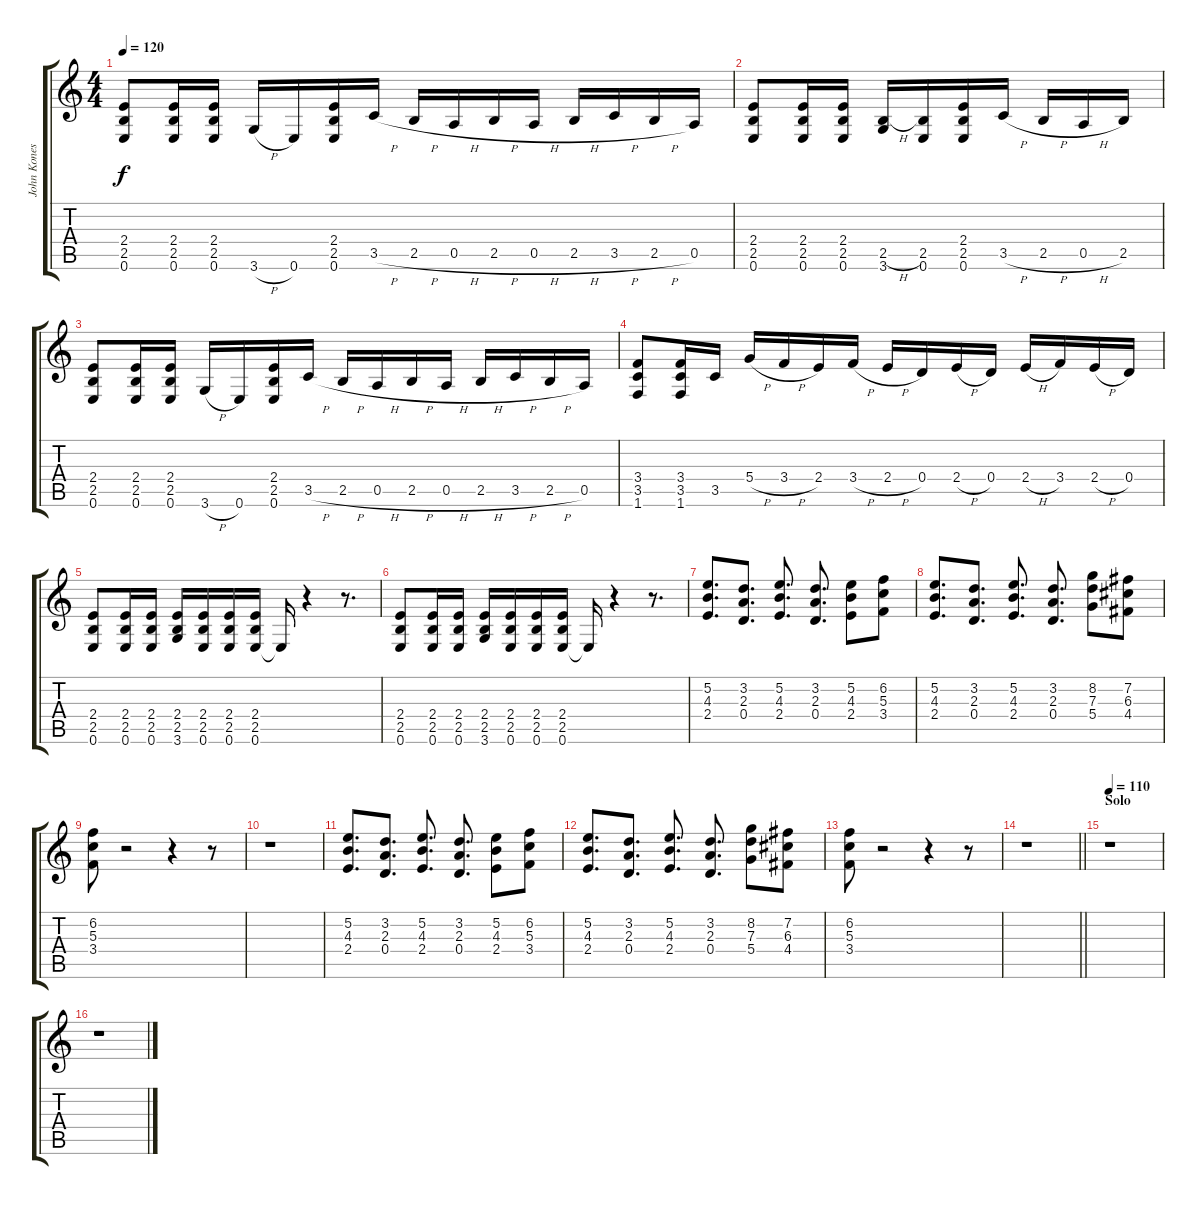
\track ("John Konesky" "John Kones") {solo instrument overdrivenguitar}
\staff {score tabs}
\tuning (E4 B3 G3 D3 A2 E2) {hide}
\ts (4 4)
\tempo 120
\clef g2
\ks c
(2.4 2.5 0.6).8{dy f} (2.4 2.5 0.6).16 (2.4 2.5 0.6).16 3.6{h}.16 0.6.16 (2.4 2.5 0.6).16 3.5{h}.16 2.5{h}.16 0.5{h}.16 2.5{h}.16 0.5{h}.16 2.5{h}.16 3.5{h}.16 2.5{h}.16 0.5.16 |
(2.4 2.5 0.6).8 (2.4 2.5 0.6).16 (2.4 2.5 0.6).16 (2.5{h} 3.6).16 (2.5 0.6).16 (2.4 2.5 0.6).16 3.5{h}.16 2.5{h}.16 0.5{h}.16 2.5.16 |
(2.4 2.5 0.6).8 (2.4 2.5 0.6).16 (2.4 2.5 0.6).16 3.6{h}.16 0.6.16 (2.4 2.5 0.6).16 3.5{h}.16 2.5{h}.16 0.5{h}.16 2.5{h}.16 0.5{h}.16 2.5{h}.16 3.5{h}.16 2.5{h}.16 0.5.16 |
(3.4 3.5 1.6).8 (3.4 3.5 1.6).16 3.5.16 5.4{h}.16 3.4{h}.16 2.4.16 3.4{h}.16 2.4{h}.16 0.4.16 2.4{h}.16 0.4.16 2.4{h}.16 3.4.16 2.4{h}.16 0.4.16 |
(2.4 2.5 0.6).8 (2.4 2.5 0.6).16 (2.4 2.5 0.6).16 (2.4 2.5 3.6).16 (2.4 2.5 0.6).16 (2.4 2.5 0.6).16 (2.4 2.5 0.6).16 0.6{t}.16 r.4 r.8{d} |
(2.4 2.5 0.6).8 (2.4 2.5 0.6).16 (2.4 2.5 0.6).16 (2.4 2.5 3.6).16 (2.4 2.5 0.6).16 (2.4 2.5 0.6).16 (2.4 2.5 0.6).16 0.6{t}.16 r.4 r.8{d} |
(5.2 4.3 2.4).8{d} (3.2 2.3 0.4).8{d} (5.2 4.3 2.4).8{d} (3.2 2.3 0.4).8{d} (5.2 4.3 2.4).8 (6.2 5.3 3.4).8 |
(5.2 4.3 2.4).8{d} (3.2 2.3 0.4).8{d} (5.2 4.3 2.4).8{d} (3.2 2.3 0.4).8{d} (8.2 7.3 5.4).8 (7.2 6.3 4.4).8 |
(6.2 5.3 3.4).8 r.2 r.4 r.8 |
r.1 |
(5.2 4.3 2.4).8{d} (3.2 2.3 0.4).8{d} (5.2 4.3 2.4).8{d} (3.2 2.3 0.4).8{d} (5.2 4.3 2.4).8 (6.2 5.3 3.4).8 |
(5.2 4.3 2.4).8{d} (3.2 2.3 0.4).8{d} (5.2 4.3 2.4).8{d} (3.2 2.3 0.4).8{d} (8.2 7.3 5.4).8 (7.2 6.3 4.4).8 |
(6.2 5.3 3.4).8 r.2 r.4 r.8 |
\barLineRight lightlight
r.1 |
\section ("" "Solo")
\tempo 110
r.1 |
r.1
